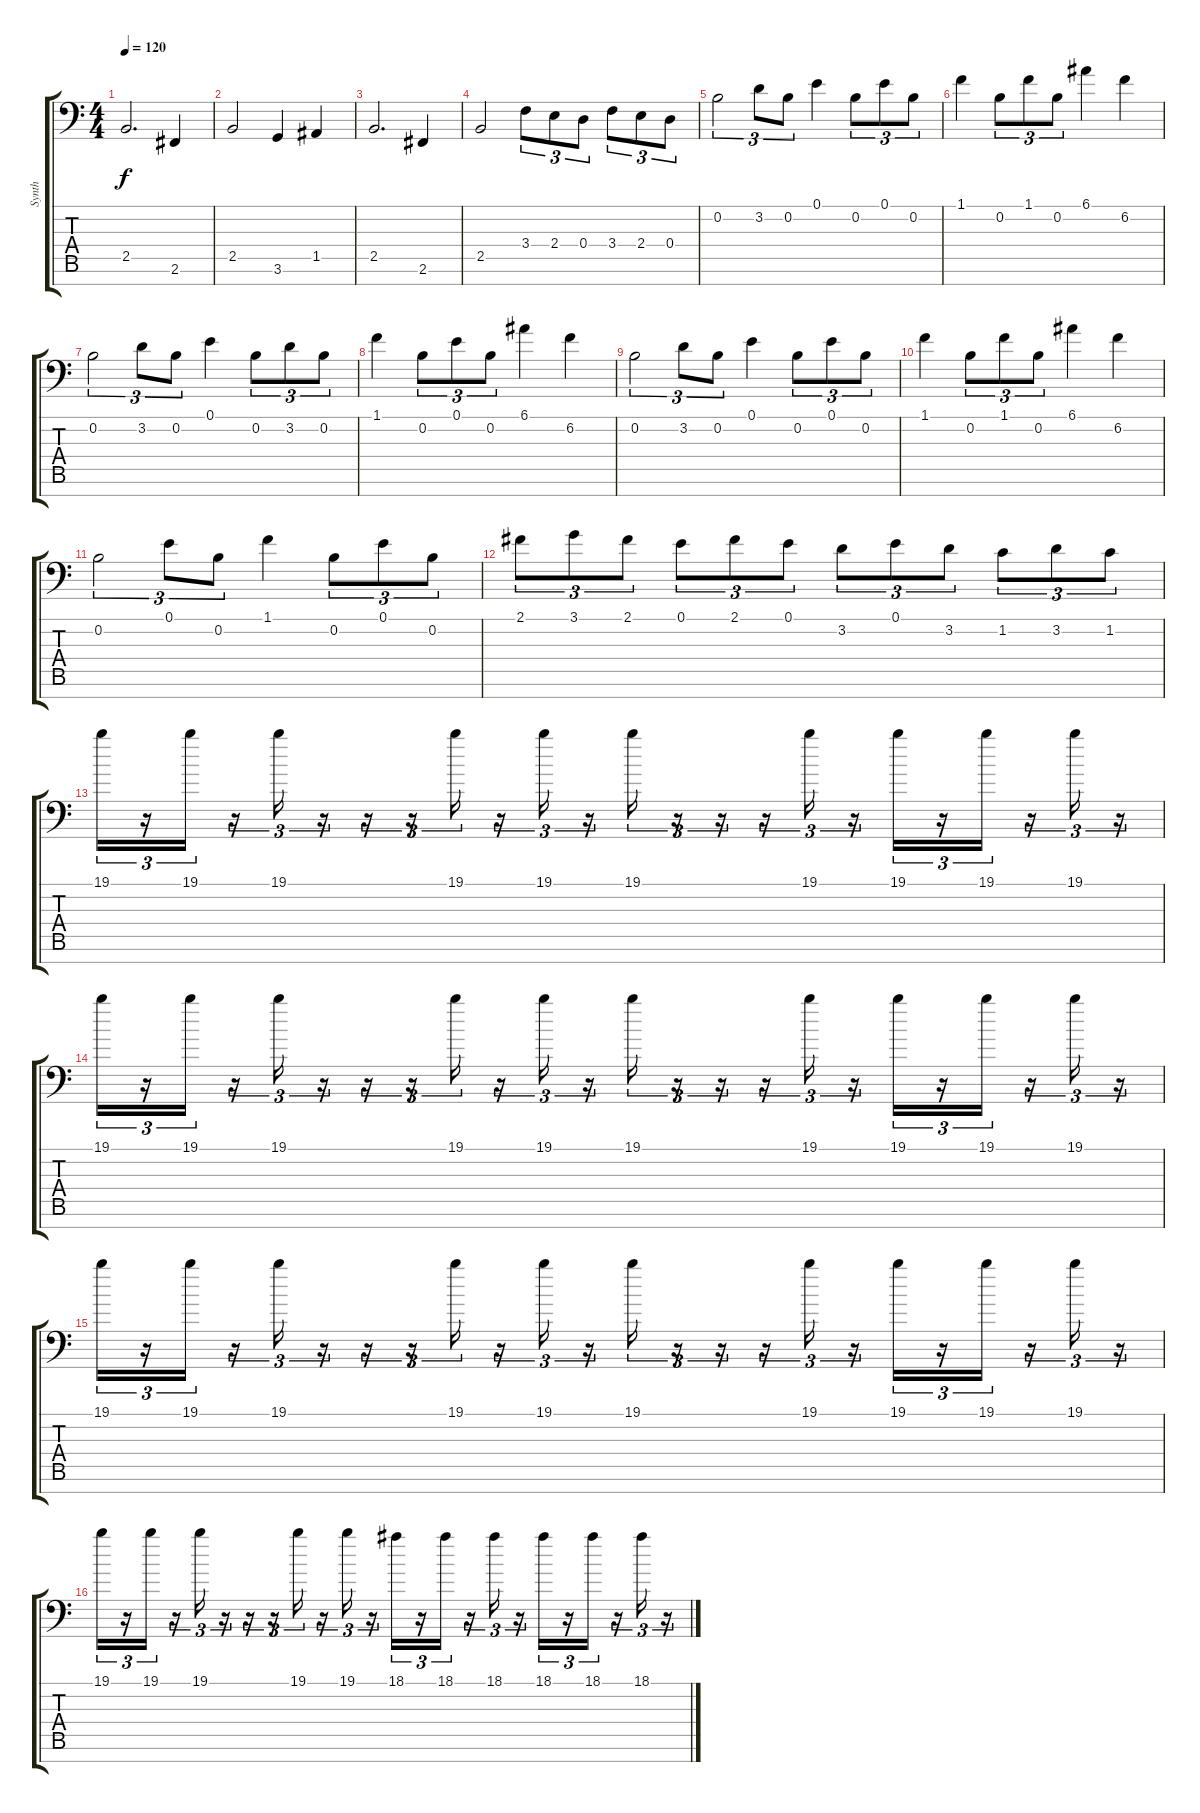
\track ("Synth" "Synth") {instrument pad3polysynth}
\staff {score tabs}
\tuning (E4 B3 G3 D3 A2 E2 C-1) {hide}
\ts (4 4)
\tempo 120
\clef f4
\ks c
2.5.2{d dy f} 2.6.4 |
2.5.2 3.6.4 1.5.4 |
2.5.2{d} 2.6.4 |
2.5.2 3.4.8{tu (3 2)} 2.4.8{tu (3 2)} 0.4.8{tu (3 2)} 3.4.8{tu (3 2)} 2.4.8{tu (3 2)} 0.4.8{tu (3 2)} |
0.2.2{tu (3 2)} 3.2.8{tu (3 2)} 0.2.8{tu (3 2)} 0.1.4 0.2.8{tu (3 2)} 0.1.8{tu (3 2)} 0.2.8{tu (3 2)} |
1.1.4 0.2.8{tu (3 2)} 1.1.8{tu (3 2)} 0.2.8{tu (3 2)} 6.1.4 6.2.4 |
0.2.2{tu (3 2)} 3.2.8{tu (3 2)} 0.2.8{tu (3 2)} 0.1.4 0.2.8{tu (3 2)} 3.2.8{tu (3 2)} 0.2.8{tu (3 2)} |
1.1.4 0.2.8{tu (3 2)} 0.1.8{tu (3 2)} 0.2.8{tu (3 2)} 6.1.4 6.2.4 |
0.2.2{tu (3 2)} 3.2.8{tu (3 2)} 0.2.8{tu (3 2)} 0.1.4 0.2.8{tu (3 2)} 0.1.8{tu (3 2)} 0.2.8{tu (3 2)} |
1.1.4 0.2.8{tu (3 2)} 1.1.8{tu (3 2)} 0.2.8{tu (3 2)} 6.1.4 6.2.4 |
0.2.2{tu (3 2)} 0.1.8{tu (3 2)} 0.2.8{tu (3 2)} 1.1.4 0.2.8{tu (3 2)} 0.1.8{tu (3 2)} 0.2.8{tu (3 2)} |
2.1.8{tu (3 2)} 3.1.8{tu (3 2)} 2.1.8{tu (3 2)} 0.1.8{tu (3 2)} 2.1.8{tu (3 2)} 0.1.8{tu (3 2)} 3.2.8{tu (3 2)} 0.1.8{tu (3 2)} 3.2.8{tu (3 2)} 1.2.8{tu (3 2)} 3.2.8{tu (3 2)} 1.2.8{tu (3 2)} |
19.1.16{tu (3 2)} r.16{tu (3 2)} 19.1.16{tu (3 2)} r.16{tu (3 2)} 19.1.16{tu (3 2)} r.16{tu (3 2)} r.16{tu (3 2)} r.16{tu (3 2)} 19.1.16{tu (3 2)} r.16{tu (3 2)} 19.1.16{tu (3 2)} r.16{tu (3 2)} 19.1.16{tu (3 2)} r.16{tu (3 2)} r.16{tu (3 2)} r.16{tu (3 2)} 19.1.16{tu (3 2)} r.16{tu (3 2)} 19.1.16{tu (3 2)} r.16{tu (3 2)} 19.1.16{tu (3 2)} r.16{tu (3 2)} 19.1.16{tu (3 2)} r.16{tu (3 2)} |
19.1.16{tu (3 2)} r.16{tu (3 2)} 19.1.16{tu (3 2)} r.16{tu (3 2)} 19.1.16{tu (3 2)} r.16{tu (3 2)} r.16{tu (3 2)} r.16{tu (3 2)} 19.1.16{tu (3 2)} r.16{tu (3 2)} 19.1.16{tu (3 2)} r.16{tu (3 2)} 19.1.16{tu (3 2)} r.16{tu (3 2)} r.16{tu (3 2)} r.16{tu (3 2)} 19.1.16{tu (3 2)} r.16{tu (3 2)} 19.1.16{tu (3 2)} r.16{tu (3 2)} 19.1.16{tu (3 2)} r.16{tu (3 2)} 19.1.16{tu (3 2)} r.16{tu (3 2)} |
19.1.16{tu (3 2)} r.16{tu (3 2)} 19.1.16{tu (3 2)} r.16{tu (3 2)} 19.1.16{tu (3 2)} r.16{tu (3 2)} r.16{tu (3 2)} r.16{tu (3 2)} 19.1.16{tu (3 2)} r.16{tu (3 2)} 19.1.16{tu (3 2)} r.16{tu (3 2)} 19.1.16{tu (3 2)} r.16{tu (3 2)} r.16{tu (3 2)} r.16{tu (3 2)} 19.1.16{tu (3 2)} r.16{tu (3 2)} 19.1.16{tu (3 2)} r.16{tu (3 2)} 19.1.16{tu (3 2)} r.16{tu (3 2)} 19.1.16{tu (3 2)} r.16{tu (3 2)} |
19.1.16{tu (3 2)} r.16{tu (3 2)} 19.1.16{tu (3 2)} r.16{tu (3 2)} 19.1.16{tu (3 2)} r.16{tu (3 2)} r.16{tu (3 2)} r.16{tu (3 2)} 19.1.16{tu (3 2)} r.16{tu (3 2)} 19.1.16{tu (3 2)} r.16{tu (3 2)} 18.1.16{tu (3 2)} r.16{tu (3 2)} 18.1.16{tu (3 2)} r.16{tu (3 2)} 18.1.16{tu (3 2)} r.16{tu (3 2)} 18.1.16{tu (3 2)} r.16{tu (3 2)} 18.1.16{tu (3 2)} r.16{tu (3 2)} 18.1.16{tu (3 2)} r.16{tu (3 2)}
